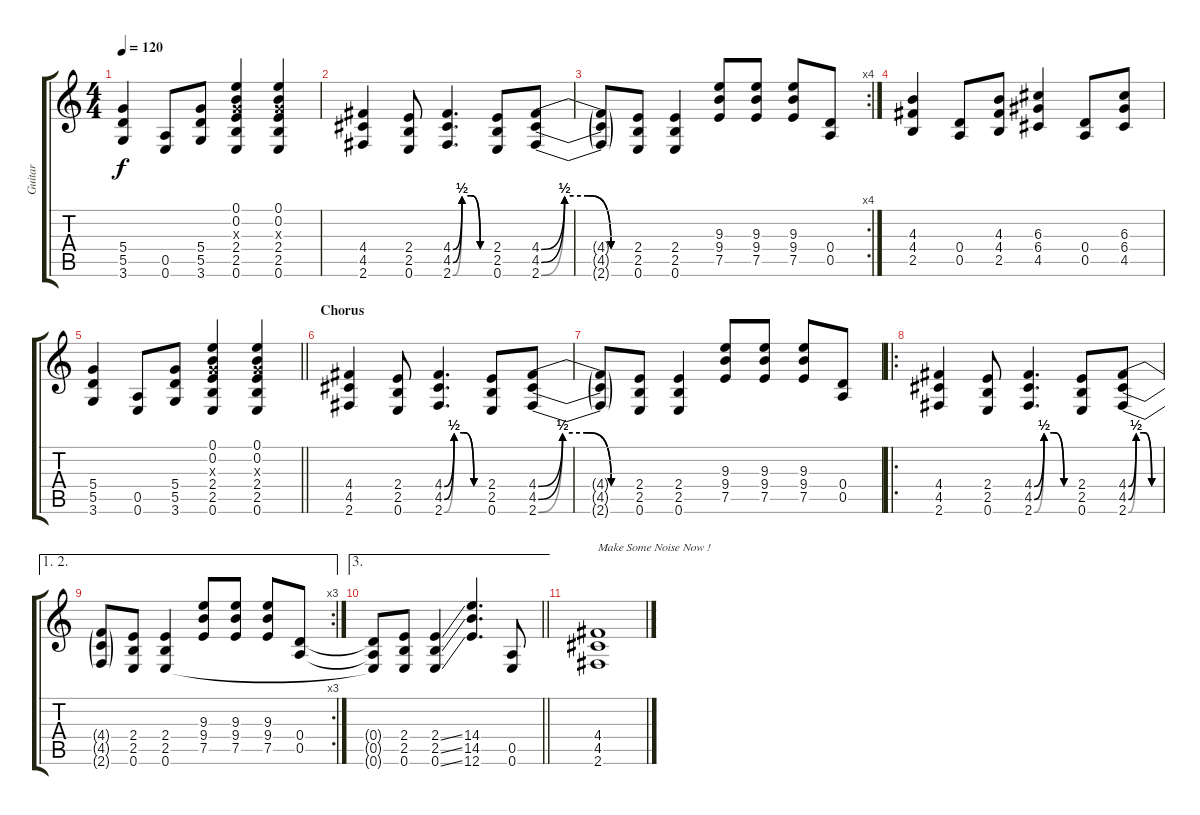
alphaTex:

\track ("Guitar" "Guitar") {instrument distortionguitar}
\staff {score tabs}
\tuning (E4 B3 G3 D3 A2 E2) {hide}
\ts (4 4)
\tempo 120
\clef g2
\ks c
(5.4 5.5 3.6).4{dy f} (0.5 0.6).8 (5.4 5.5 3.6).8 (0.1 0.2 0.3{x} 2.4 2.5 0.6).4 (0.1 0.2 0.3{x} 2.4 2.5 0.6).4 |
(4.4 4.5 2.6).4 (2.4 2.5 0.6).8 (4.4{be (custom 0 0 15 2 30 2 45 0 60 0)} 4.5{be (custom 0 0 15 2 30 2 45 0 60 0)} 2.6{be (custom 0 0 15 2 30 2 45 0 60 0)}).4{d} (2.4 2.5 0.6).8 (4.4{be (custom 0 0 15 2 30 2 45 0 60 0)} 4.5{be (custom 0 0 15 2 30 2 45 0 60 0)} 2.6{be (custom 0 0 15 2 30 2 45 0 60 0)}).8 |
\rc 4
(4.4{t} 4.5{t} 2.6{t}).8 (2.4 2.5 0.6).8 (2.4 2.5 0.6).4 (9.3 9.4 7.5).8 (9.3 9.4 7.5).8 (9.3 9.4 7.5).8 (0.4 0.5).8 |
(4.3 4.4 2.5).4 (0.4 0.5).8 (4.3 4.4 2.5).8 (6.3 6.4 4.5).4 (0.4 0.5).8 (6.3 6.4 4.5).8 |
\barLineRight lightlight
(5.4 5.5 3.6).4 (0.5 0.6).8 (5.4 5.5 3.6).8 (0.1 0.2 0.3{x} 2.4 2.5 0.6).4 (0.1 0.2 0.3{x} 2.4 2.5 0.6).4 |
\section ("" "Chorus")
(4.4 4.5 2.6).4 (2.4 2.5 0.6).8 (4.4{be (custom 0 0 15 2 30 2 45 0 60 0)} 4.5{be (custom 0 0 15 2 30 2 45 0 60 0)} 2.6{be (custom 0 0 15 2 30 2 45 0 60 0)}).4{d} (2.4 2.5 0.6).8 (4.4{be (custom 0 0 15 2 30 2 45 0 60 0)} 4.5{be (custom 0 0 15 2 30 2 45 0 60 0)} 2.6{be (custom 0 0 15 2 30 2 45 0 60 0)}).8 |
(4.4{t} 4.5{t} 2.6{t}).8 (2.4 2.5 0.6).8 (2.4 2.5 0.6).4 (9.3 9.4 7.5).8 (9.3 9.4 7.5).8 (9.3 9.4 7.5).8 (0.4 0.5).8 |
\ro
(4.4 4.5 2.6).4 (2.4 2.5 0.6).8 (4.4{be (custom 0 0 15 2 30 2 45 0 60 0)} 4.5{be (custom 0 0 15 2 30 2 45 0 60 0)} 2.6{be (custom 0 0 15 2 30 2 45 0 60 0)}).4{d} (2.4 2.5 0.6).8 (4.4{be (custom 0 0 15 2 30 2 45 0 60 0)} 4.5{be (custom 0 0 15 2 30 2 45 0 60 0)} 2.6{be (custom 0 0 15 2 30 2 45 0 60 0)}).8 |
\ae (1 2)
\rc 3
(4.4{t} 4.5{t} 2.6{t}).8 (2.4 2.5 0.6).8 (2.4 2.5 0.6).4 (9.3 9.4 7.5).8 (9.3 9.4 7.5).8 (9.3 9.4 7.5).8 (0.4 0.5).8 |
\ae 3
\barLineRight lightlight
(0.4{t} 0.5{t} 0.6{t}).8 (2.4 2.5 0.6).8 (2.4{ss} 2.5{ss} 0.6{ss}).4 (14.4 14.5 12.6).4{d} (0.5 0.6).8 |
(4.4 4.5 2.6).1{txt "Make Some Noise Now !"}
